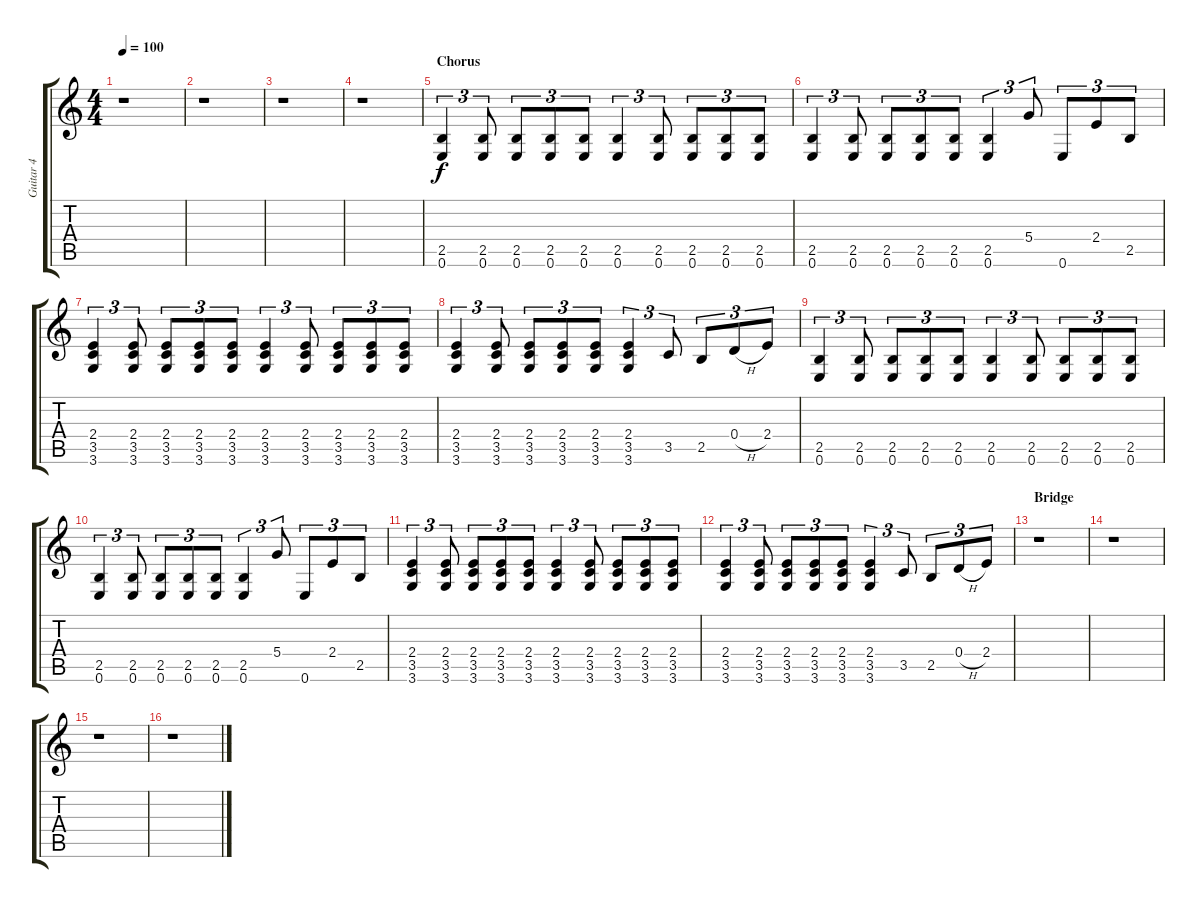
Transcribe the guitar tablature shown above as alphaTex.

\track ("Guitar 4" "Guitar 4") {instrument distortionguitar}
\staff {score tabs}
\tuning (E4 B3 G3 D3 A2 E2) {hide}
\ts (4 4)
\tempo 100
\clef g2
\ks c
r.1{dy f} |
r.1 |
r.1 |
r.1 |
\section ("" "Chorus")
(2.5 0.6).4{tu (3 2)} (2.5 0.6).8{tu (3 2)} (2.5 0.6).8{tu (3 2)} (2.5 0.6).8{tu (3 2)} (2.5 0.6).8{tu (3 2)} (2.5 0.6).4{tu (3 2)} (2.5 0.6).8{tu (3 2)} (2.5 0.6).8{tu (3 2)} (2.5 0.6).8{tu (3 2)} (2.5 0.6).8{tu (3 2)} |
(2.5 0.6).4{tu (3 2)} (2.5 0.6).8{tu (3 2)} (2.5 0.6).8{tu (3 2)} (2.5 0.6).8{tu (3 2)} (2.5 0.6).8{tu (3 2)} (2.5 0.6).4{tu (3 2)} 5.4.8{tu (3 2)} 0.6.8{tu (3 2)} 2.4.8{tu (3 2)} 2.5.8{tu (3 2)} |
(2.4 3.5 3.6).4{tu (3 2)} (2.4 3.5 3.6).8{tu (3 2)} (2.4 3.5 3.6).8{tu (3 2)} (2.4 3.5 3.6).8{tu (3 2)} (2.4 3.5 3.6).8{tu (3 2)} (2.4 3.5 3.6).4{tu (3 2)} (2.4 3.5 3.6).8{tu (3 2)} (2.4 3.5 3.6).8{tu (3 2)} (2.4 3.5 3.6).8{tu (3 2)} (2.4 3.5 3.6).8{tu (3 2)} |
(2.4 3.5 3.6).4{tu (3 2)} (2.4 3.5 3.6).8{tu (3 2)} (2.4 3.5 3.6).8{tu (3 2)} (2.4 3.5 3.6).8{tu (3 2)} (2.4 3.5 3.6).8{tu (3 2)} (2.4 3.5 3.6).4{tu (3 2)} 3.5.8{tu (3 2)} 2.5.8{tu (3 2)} 0.4{h}.8{tu (3 2)} 2.4.8{tu (3 2)} |
(2.5 0.6).4{tu (3 2)} (2.5 0.6).8{tu (3 2)} (2.5 0.6).8{tu (3 2)} (2.5 0.6).8{tu (3 2)} (2.5 0.6).8{tu (3 2)} (2.5 0.6).4{tu (3 2)} (2.5 0.6).8{tu (3 2)} (2.5 0.6).8{tu (3 2)} (2.5 0.6).8{tu (3 2)} (2.5 0.6).8{tu (3 2)} |
(2.5 0.6).4{tu (3 2)} (2.5 0.6).8{tu (3 2)} (2.5 0.6).8{tu (3 2)} (2.5 0.6).8{tu (3 2)} (2.5 0.6).8{tu (3 2)} (2.5 0.6).4{tu (3 2)} 5.4.8{tu (3 2)} 0.6.8{tu (3 2)} 2.4.8{tu (3 2)} 2.5.8{tu (3 2)} |
(2.4 3.5 3.6).4{tu (3 2)} (2.4 3.5 3.6).8{tu (3 2)} (2.4 3.5 3.6).8{tu (3 2)} (2.4 3.5 3.6).8{tu (3 2)} (2.4 3.5 3.6).8{tu (3 2)} (2.4 3.5 3.6).4{tu (3 2)} (2.4 3.5 3.6).8{tu (3 2)} (2.4 3.5 3.6).8{tu (3 2)} (2.4 3.5 3.6).8{tu (3 2)} (2.4 3.5 3.6).8{tu (3 2)} |
(2.4 3.5 3.6).4{tu (3 2)} (2.4 3.5 3.6).8{tu (3 2)} (2.4 3.5 3.6).8{tu (3 2)} (2.4 3.5 3.6).8{tu (3 2)} (2.4 3.5 3.6).8{tu (3 2)} (2.4 3.5 3.6).4{tu (3 2)} 3.5.8{tu (3 2)} 2.5.8{tu (3 2)} 0.4{h}.8{tu (3 2)} 2.4.8{tu (3 2)} |
\section ("" "Bridge")
r.1 |
r.1 |
r.1 |
r.1
